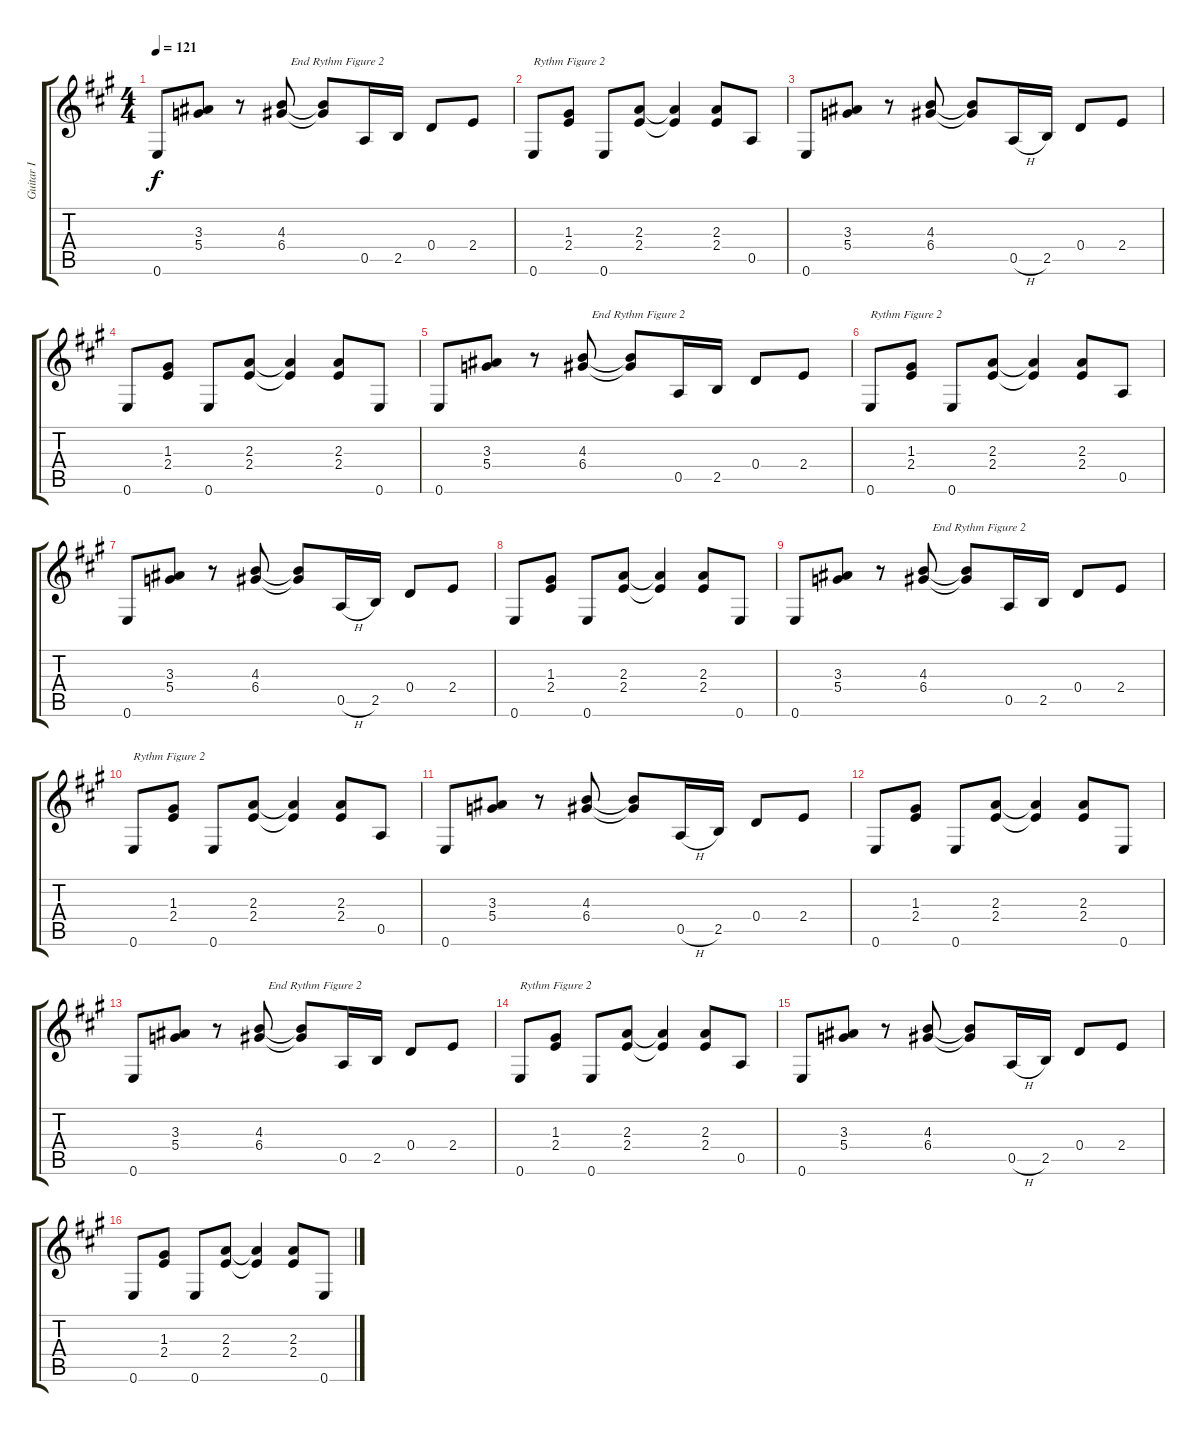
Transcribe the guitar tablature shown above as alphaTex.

\track ("Guitar I" "Guitar I") {instrument distortionguitar}
\staff {score tabs}
\tuning (E4 B3 G3 D3 A2 E2) {hide}
\ts (4 4)
\tempo 121
\clef g2
\ks a
0.6.8{dy f} (3.3 5.4).8 r.8 (4.3 6.4).8{txt "   End Rythm Figure 2"} (4.3{t} 6.4{t}).8 0.5.16 2.5.16 0.4.8 2.4.8 |
0.6.8{txt "Rythm Figure 2"} (1.3 2.4).8 0.6.8 (2.3 2.4).8 (2.3{t} 2.4{t}).4 (2.3 2.4).8 0.5.8 |
0.6.8 (3.3 5.4).8 r.8 (4.3 6.4).8 (4.3{t} 6.4{t}).8 0.5{h}.16 2.5.16 0.4.8 2.4.8 |
0.6.8 (1.3 2.4).8 0.6.8 (2.3 2.4).8 (2.3{t} 2.4{t}).4 (2.3 2.4).8 0.6.8 |
0.6.8 (3.3 5.4).8 r.8 (4.3 6.4).8{txt "   End Rythm Figure 2"} (4.3{t} 6.4{t}).8 0.5.16 2.5.16 0.4.8 2.4.8 |
0.6.8{txt "Rythm Figure 2"} (1.3 2.4).8 0.6.8 (2.3 2.4).8 (2.3{t} 2.4{t}).4 (2.3 2.4).8 0.5.8 |
0.6.8 (3.3 5.4).8 r.8 (4.3 6.4).8 (4.3{t} 6.4{t}).8 0.5{h}.16 2.5.16 0.4.8 2.4.8 |
0.6.8 (1.3 2.4).8 0.6.8 (2.3 2.4).8 (2.3{t} 2.4{t}).4 (2.3 2.4).8 0.6.8 |
0.6.8 (3.3 5.4).8 r.8 (4.3 6.4).8{txt "   End Rythm Figure 2"} (4.3{t} 6.4{t}).8 0.5.16 2.5.16 0.4.8 2.4.8 |
0.6.8{txt "Rythm Figure 2"} (1.3 2.4).8 0.6.8 (2.3 2.4).8 (2.3{t} 2.4{t}).4 (2.3 2.4).8 0.5.8 |
0.6.8 (3.3 5.4).8 r.8 (4.3 6.4).8 (4.3{t} 6.4{t}).8 0.5{h}.16 2.5.16 0.4.8 2.4.8 |
0.6.8 (1.3 2.4).8 0.6.8 (2.3 2.4).8 (2.3{t} 2.4{t}).4 (2.3 2.4).8 0.6.8 |
0.6.8 (3.3 5.4).8 r.8 (4.3 6.4).8{txt "   End Rythm Figure 2"} (4.3{t} 6.4{t}).8 0.5.16 2.5.16 0.4.8 2.4.8 |
0.6.8{txt "Rythm Figure 2"} (1.3 2.4).8 0.6.8 (2.3 2.4).8 (2.3{t} 2.4{t}).4 (2.3 2.4).8 0.5.8 |
0.6.8 (3.3 5.4).8 r.8 (4.3 6.4).8 (4.3{t} 6.4{t}).8 0.5{h}.16 2.5.16 0.4.8 2.4.8 |
0.6.8 (1.3 2.4).8 0.6.8 (2.3 2.4).8 (2.3{t} 2.4{t}).4 (2.3 2.4).8 0.6.8
